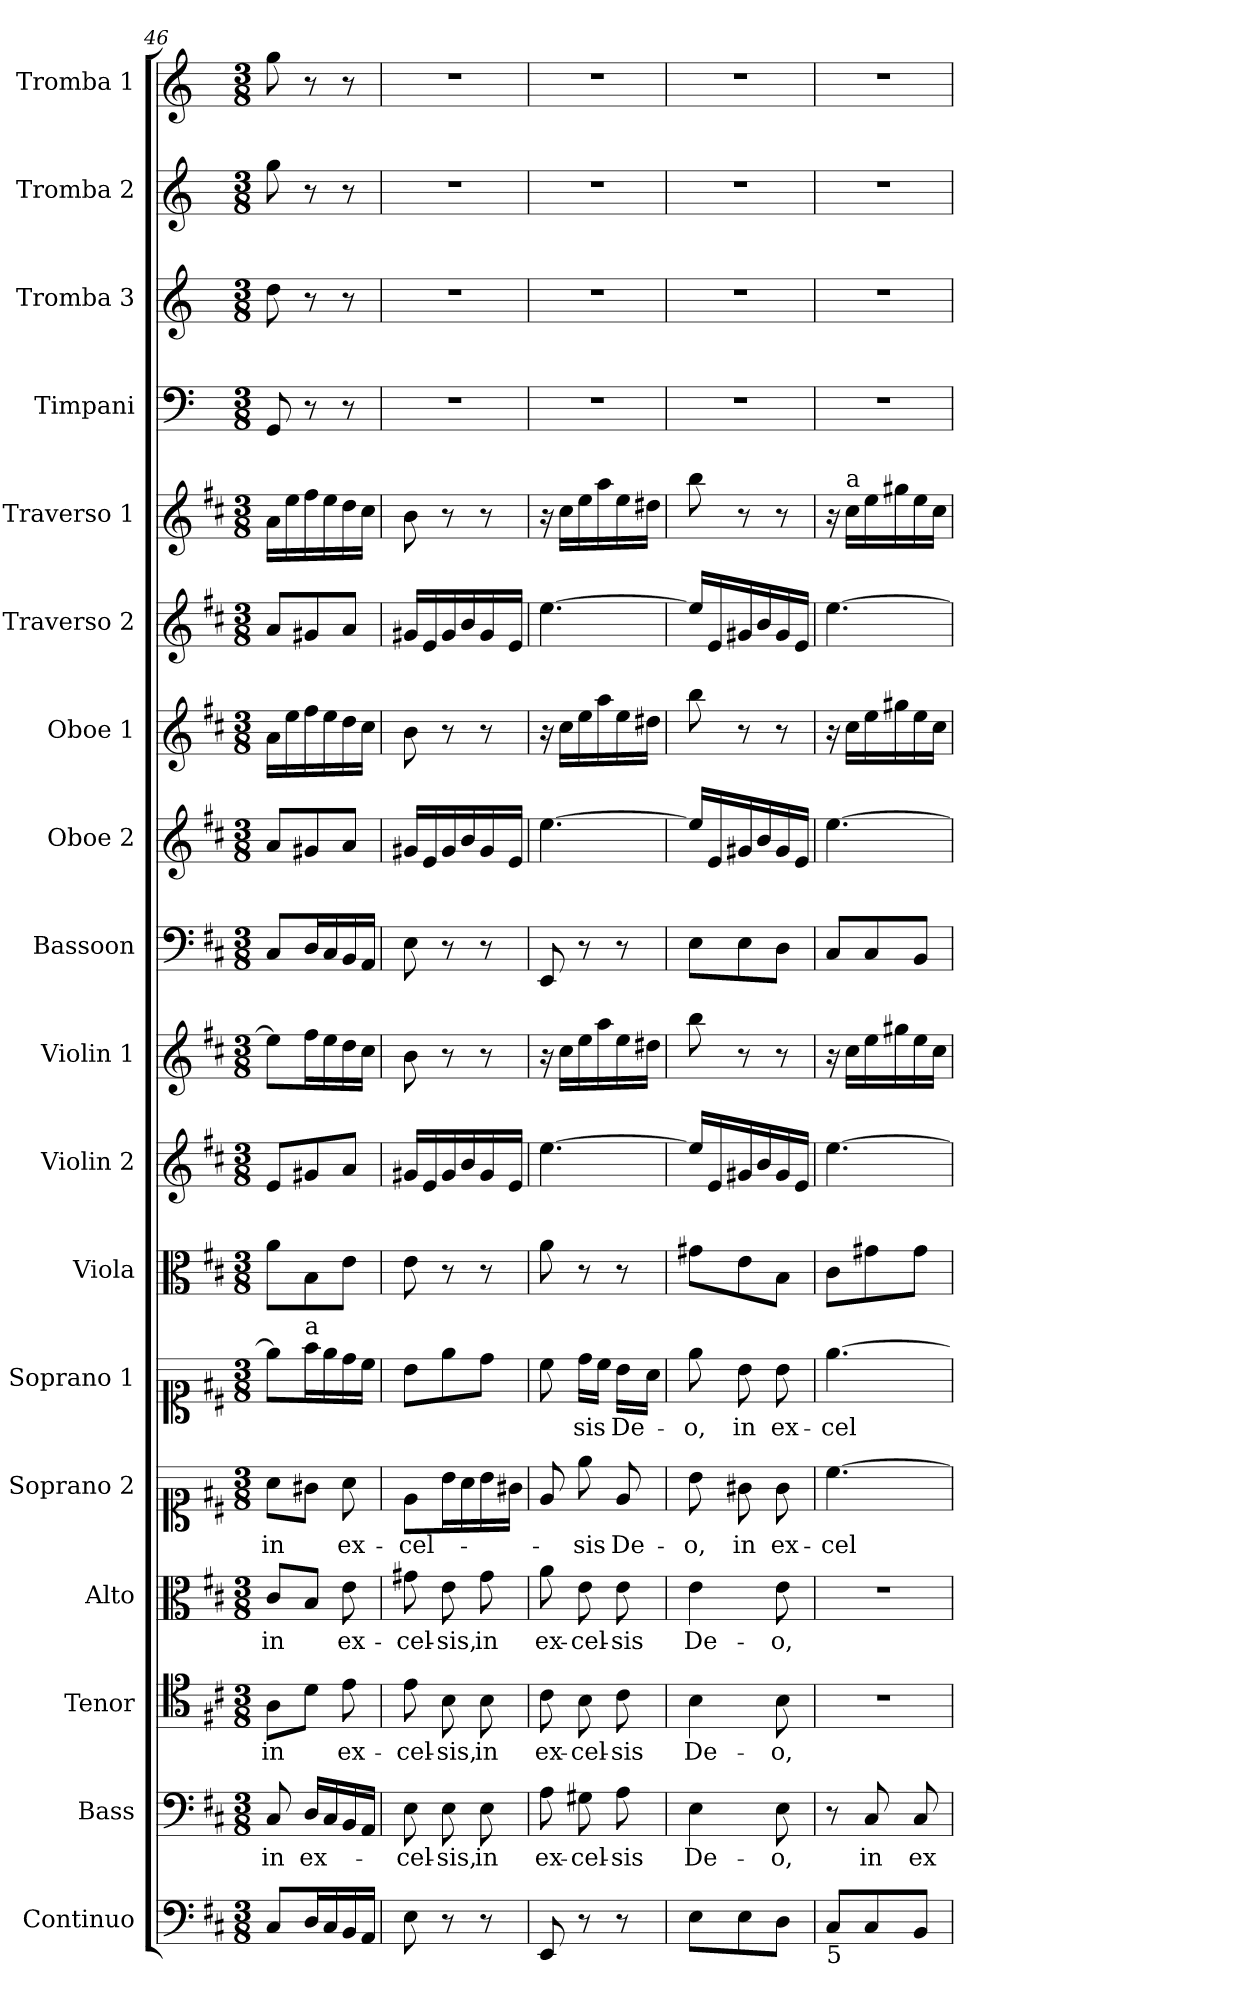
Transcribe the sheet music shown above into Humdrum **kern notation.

**kern	**kern	**text	**kern	**text	**kern	**text	**kern	**text	**kern	**text	**kern	**kern	**kern	**kern	**kern	**kern	**kern	**kern	**kern	**kern	**kern	**kern
*part18	*part17	*part17	*part16	*part16	*part15	*part15	*part14	*part14	*part13	*part13	*part12	*part11	*part10	*part9	*part8	*part7	*part6	*part5	*part4	*part3	*part2	*part1
*staff18	*staff17	*staff17	*staff16	*staff16	*staff15	*staff15	*staff14	*staff14	*staff13	*staff13	*staff12	*staff11	*staff10	*staff9	*staff8	*staff7	*staff6	*staff5	*staff4	*staff3	*staff2	*staff1
*I"Continuo	*I"Bass	*	*I"Tenor	*	*I"Alto	*	*I"Soprano 2	*	*I"Soprano 1	*	*I"Viola	*I"Violin 2	*I"Violin 1	*I"Bassoon	*I"Oboe 2	*I"Oboe 1	*I"Traverso 2	*I"Traverso 1	*I"Timpani	*I"Tromba 3	*I"Tromba 2	*I"Tromba 1
*I'Cont	*I'B	*	*I'T	*	*I'A	*	*I'S 2	*	*I'S 1	*	*I'Vla	*I'Vln 2	*I'Vln 1	*I'Bsn	*I'Ob 2	*I'Ob 1	*I'Trv 2	*I'Trv 1	*I'Timp	*I'Tr 3	*I'Tr 2	*I'Tr 1
*clefF4	*clefF4	*	*clefC4	*	*clefC3	*	*clefC1	*	*clefC1	*	*clefC3	*clefG2	*clefG2	*clefF4	*clefG2	*clefG2	*clefG2	*clefG2	*clefF4	*clefG2	*clefG2	*clefG2
*	*	*	*	*	*	*	*	*	*	*	*	*	*	*	*	*	*	*	*ITrd-1c-2	*ITrd-1c-2	*ITrd-1c-2	*ITrd-1c-2
*k[f#c#]	*k[f#c#]	*	*k[f#c#]	*	*k[f#c#]	*	*k[f#c#]	*	*k[f#c#]	*	*k[f#c#]	*k[f#c#]	*k[f#c#]	*k[f#c#]	*k[f#c#]	*k[f#c#]	*k[f#c#]	*k[f#c#]	*k[f#c#]	*k[f#c#]	*k[f#c#]	*k[f#c#]
*M3/8	*M3/8	*	*M3/8	*	*M3/8	*	*M3/8	*	*M3/8	*	*M3/8	*M3/8	*M3/8	*M3/8	*M3/8	*M3/8	*M3/8	*M3/8	*M3/8	*M3/8	*M3/8	*M3/8
=46	=46	=46	=46	=46	=46	=46	=46	=46	=46	=46	=46	=46	=46	=46	=46	=46	=46	=46	=46	=46	=46	=46
!	!	!LO:LY:b	!	!LO:LY:b	!	!LO:LY:b	!	!LO:LY:b	!	!	!	!	!	!	!	!	!	!	!	!	!	!
8C#/L	8C#/	in	8A\L	in	8c#/L	in	8a\L	in	8ee\L]	.	8a\L	8e/L	8ee\L]	8C#/L	8a/L	16a\LL	8a/L	16a\LL	8AA/	8ee\	8aa\	8aa\
.	.	.	.	.	.	.	.	.	.	.	.	.	.	.	.	16ee\	.	16ee\	.	.	.	.
!	!	!	!	!	!	!	!	!	!LO:TX:a:t=a	!	!	!	!	!	!	!	!	!	!	!	!	!
!	!	!LO:LY:b	!	!	!	!	!	!	!	!	!	!	!	!	!	!	!	!	!	!	!	!
16D/L	16D/LL	ex-	8d\J	.	8B/J	.	8g#X\J	.	16ff#\L	.	8B\	8g#X/	16ff#\L	16D/L	8g#X/	16ff#\	8g#X/	16ff#\	8r	8r	8r	8r
16C#/	16C#/	.	.	.	.	.	.	.	16ee\	.	.	.	16ee\	16C#/	.	16ee\	.	16ee\	.	.	.	.
!	!	!	!	!LO:LY:b	!	!LO:LY:b	!	!LO:LY:b	!	!	!	!	!	!	!	!	!	!	!	!	!	!
16BB/	16BB/	.	8e\	ex-	8e\	ex-	8a\	ex-	16dd\	.	8e\J	8a/J	16dd\	16BB/	8a/J	16dd\	8a/J	16dd\	8r	8r	8r	8r
16AA/JJ	16AA/JJ	.	.	.	.	.	.	.	16cc#\JJ	.	.	.	16cc#\JJ	16AA/JJ	.	16cc#\JJ	.	16cc#\JJ	.	.	.	.
=47	=47	=47	=47	=47	=47	=47	=47	=47	=47	=47	=47	=47	=47	=47	=47	=47	=47	=47	=47	=47	=47	=47
!	!	!LO:LY:b	!	!LO:LY:b	!	!LO:LY:b	!	!LO:LY:b	!	!	!	!	!	!	!	!	!	!	!	!	!	!
8E\	8E\	-cel-	8e\	-cel-	8g#X\	-cel-	8e\L	-cel-	8b\L	.	8e\	16g#X/LL	8b\	8E\	16g#X/LL	8b\	16g#X/LL	8b\	4.r	4.r	4.r	4.r
.	.	.	.	.	.	.	.	.	.	.	.	16e/	.	.	16e/	.	16e/	.	.	.	.	.
!	!	!LO:LY:b	!	!LO:LY:b	!	!LO:LY:b	!	!	!	!	!	!	!	!	!	!	!	!	!	!	!	!
8r	8E\	-sis,	8B\	-sis,	8e\	-sis,	16b\L	.	8ee\	.	8r	16g#/	8r	8r	16g#/	8r	16g#/	8r	.	.	.	.
.	.	.	.	.	.	.	16a\	.	.	.	.	16b/	.	.	16b/	.	16b/	.	.	.	.	.
!	!	!LO:LY:b	!	!LO:LY:b	!	!LO:LY:b	!	!	!	!	!	!	!	!	!	!	!	!	!	!	!	!
8r	8E\	in	8B\	in	8g#\	in	16b\	.	8dd\J	.	8r	16g#/	8r	8r	16g#/	8r	16g#/	8r	.	.	.	.
.	.	.	.	.	.	.	16g#X\JJ	.	.	.	.	16e/JJ	.	.	16e/JJ	.	16e/JJ	.	.	.	.	.
=48	=48	=48	=48	=48	=48	=48	=48	=48	=48	=48	=48	=48	=48	=48	=48	=48	=48	=48	=48	=48	=48	=48
!	!	!LO:LY:b	!	!LO:LY:b	!	!LO:LY:b	!	!	!	!	!	!	!	!	!	!	!	!	!	!	!	!
8EE/	8A\	ex-	8c#\	ex-	8a\	ex-	8e/	.	8cc#\	.	8a\	[4.ee\	16r	8EE/	[4.ee\	16r	[4.ee\	16r	4.r	4.r	4.r	4.r
.	.	.	.	.	.	.	.	.	.	.	.	.	16cc#\LL	.	.	16cc#\LL	.	16cc#\LL	.	.	.	.
!	!	!LO:LY:b	!	!LO:LY:b	!	!LO:LY:b	!	!LO:LY:b	!	!LO:LY:b	!	!	!	!	!	!	!	!	!	!	!	!
8r	8G#X\	-cel-	8B\	-cel-	8e\	-cel-	8ee\	-sis	16dd\LL	-sis	8r	.	16ee\	8r	.	16ee\	.	16ee\	.	.	.	.
.	.	.	.	.	.	.	.	.	16cc#\JJ	.	.	.	16aa\	.	.	16aa\	.	16aa\	.	.	.	.
!	!	!LO:LY:b	!	!LO:LY:b	!	!LO:LY:b	!	!LO:LY:b	!	!LO:LY:b	!	!	!	!	!	!	!	!	!	!	!	!
8r	8A\	-sis	8c#\	-sis	8e\	-sis	8e/	De-	16b\LL	De-	8r	.	16ee\	8r	.	16ee\	.	16ee\	.	.	.	.
.	.	.	.	.	.	.	.	.	16a\JJ	.	.	.	16dd#X\JJ	.	.	16dd#X\JJ	.	16dd#X\JJ	.	.	.	.
=49	=49	=49	=49	=49	=49	=49	=49	=49	=49	=49	=49	=49	=49	=49	=49	=49	=49	=49	=49	=49	=49	=49
!	!	!LO:LY:b	!	!LO:LY:b	!	!LO:LY:b	!	!LO:LY:b	!	!LO:LY:b	!	!	!	!	!	!	!	!	!	!	!	!
8E\L	4E\	De-	4B\	De-	4e\	De-	8b\	-o,	8ee\	-o,	8g#X\L	16ee/LL]	8bb\	8E\L	16ee/LL]	8bb\	16ee/LL]	8bb\	4.r	4.r	4.r	4.r
.	.	.	.	.	.	.	.	.	.	.	.	16e/	.	.	16e/	.	16e/	.	.	.	.	.
!	!	!	!	!	!	!	!	!LO:LY:b	!	!LO:LY:b	!	!	!	!	!	!	!	!	!	!	!	!
8E\	.	.	.	.	.	.	8g#X\	in	8b\	in	8e\	16g#X/	8r	8E\	16g#X/	8r	16g#X/	8r	.	.	.	.
.	.	.	.	.	.	.	.	.	.	.	.	16b/	.	.	16b/	.	16b/	.	.	.	.	.
!	!	!LO:LY:b	!	!LO:LY:b	!	!LO:LY:b	!	!LO:LY:b	!	!LO:LY:b	!	!	!	!	!	!	!	!	!	!	!	!
8D\J	8E\	-o,	8B\	-o,	8e\	-o,	8g#\	ex-	8b\	ex-	8B\J	16g#/	8r	8D\J	16g#/	8r	16g#/	8r	.	.	.	.
.	.	.	.	.	.	.	.	.	.	.	.	16e/JJ	.	.	16e/JJ	.	16e/JJ	.	.	.	.	.
=50	=50	=50	=50	=50	=50	=50	=50	=50	=50	=50	=50	=50	=50	=50	=50	=50	=50	=50	=50	=50	=50	=50
!LO:TX:b:t=5	!	!	!	!	!	!	!	!	!	!	!	!	!	!	!	!	!	!	!	!	!	!
!	!	!	!	!	!	!	!	!LO:LY:b	!	!LO:LY:b	!	!	!	!	!	!	!	!	!	!	!	!
8C#/L	8r	.	4.r	.	4.r	.	[4.cc#\	-cel-	[4.ee\	-cel-	8c#\L	[4.ee\	16r	8C#/L	[4.ee\	16r	[4.ee\	16r	4.r	4.r	4.r	4.r
!	!	!	!	!	!	!	!	!	!	!	!	!	!	!	!	!	!	!LO:TX:a:t=a	!	!	!	!
.	.	.	.	.	.	.	.	.	.	.	.	.	16cc#\LL	.	.	16cc#\LL	.	16cc#\LL	.	.	.	.
!	!	!LO:LY:b	!	!	!	!	!	!	!	!	!	!	!	!	!	!	!	!	!	!	!	!
8C#/	8C#/	in	.	.	.	.	.	.	.	.	8g#X\	.	16ee\	8C#/	.	16ee\	.	16ee\	.	.	.	.
.	.	.	.	.	.	.	.	.	.	.	.	.	16gg#X\	.	.	16gg#X\	.	16gg#X\	.	.	.	.
!	!	!LO:LY:b	!	!	!	!	!	!	!	!	!	!	!	!	!	!	!	!	!	!	!	!
8BB/J	8C#/	ex-	.	.	.	.	.	.	.	.	8g#\J	.	16ee\	8BB/J	.	16ee\	.	16ee\	.	.	.	.
.	.	.	.	.	.	.	.	.	.	.	.	.	16cc#\JJ	.	.	16cc#\JJ	.	16cc#\JJ	.	.	.	.
=	=	=	=	=	=	=	=	=	=	=	=	=	=	=	=	=	=	=	=	=	=	=
*-	*-	*-	*-	*-	*-	*-	*-	*-	*-	*-	*-	*-	*-	*-	*-	*-	*-	*-	*-	*-	*-	*-
